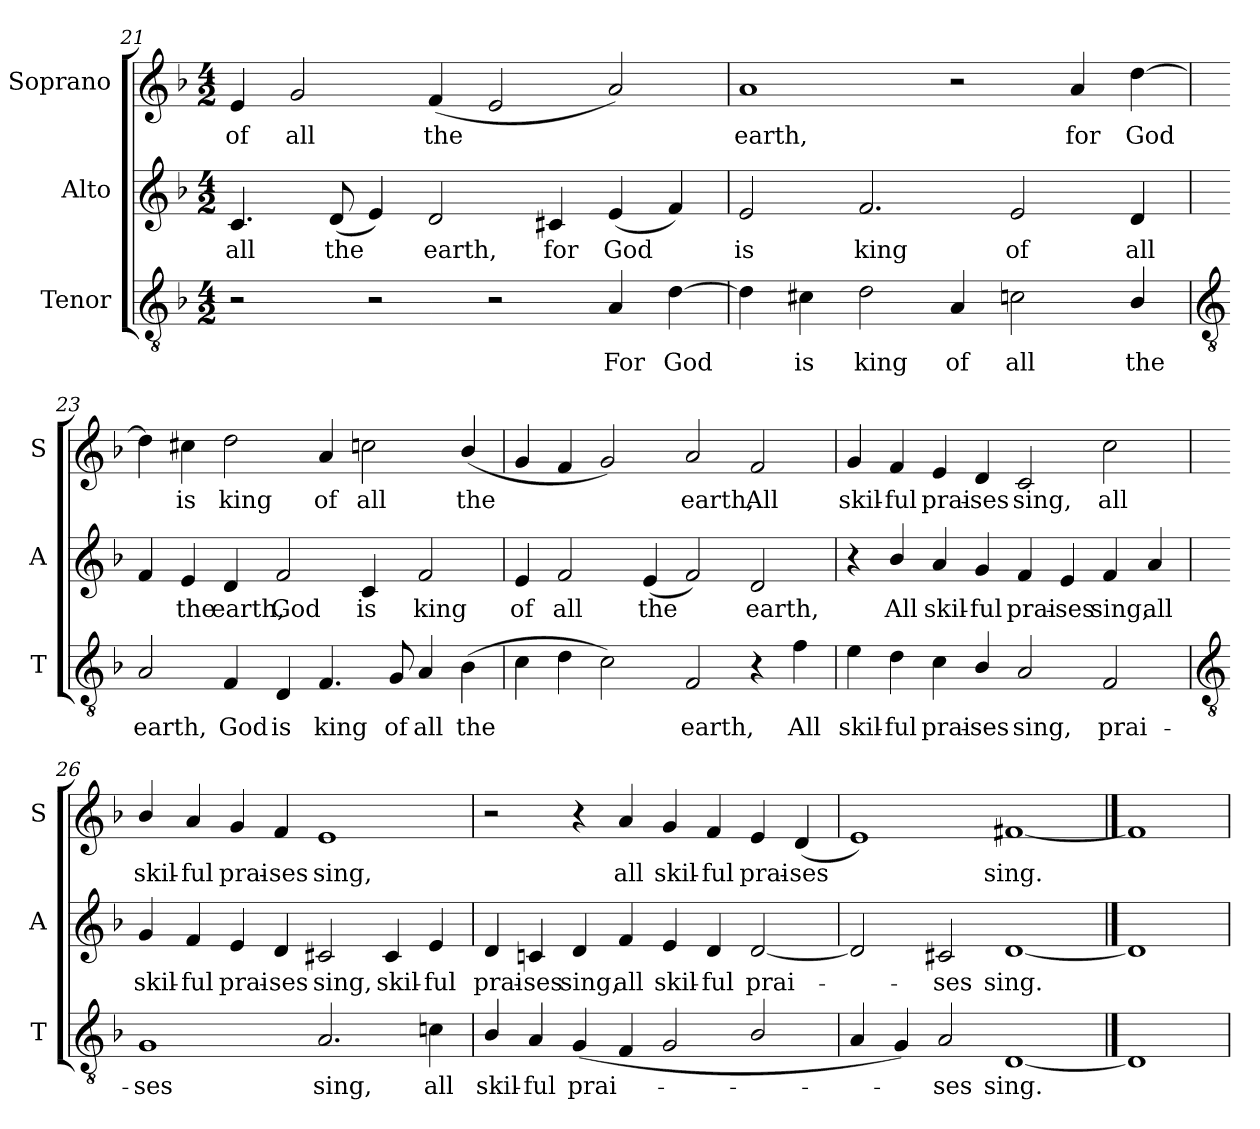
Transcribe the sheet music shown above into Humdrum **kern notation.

**kern	**text	**kern	**text	**kern	**text
*part3	*part3	*part2	*part2	*part1	*part1
*staff3	*staff3	*staff2	*staff2	*staff1	*staff1
*I"Tenor	*	*I"Alto	*	*I"Soprano	*
*I'T	*	*I'A	*	*I'S	*
*clefGv2	*	*clefG2	*	*clefG2	*
*k[b-]	*	*k[b-]	*	*k[b-]	*
*F:	*	*F:	*	*F:	*
*M4/2	*	*M4/2	*	*M4/2	*
=21	=21	=21	=21	=21	=21
!	!	!	!LO:LY:b	!	!LO:LY:b
2r	.	4.c	all	4e	of
!	!	!	!	!	!LO:LY:b
.	.	.	.	2g	all
!	!	!	!LO:LY:b	!	!
.	.	(<8dL	the	.	.
2r	.	4e)	.	.	.
!	!	!	!LO:LY:b	!	!LO:LY:b
.	.	2d	earth,	(<4f	the
2r	.	.	.	2e	.
!	!	!	!LO:LY:b	!	!
.	.	4c#X	for	.	.
!	!LO:LY:b	!	!LO:LY:b	!	!
4A	For	(<4e	God	2a)	.
!	!LO:LY:b	!	!	!	!
[4d	God	4f)	.	.	.
=22	=22	=22	=22	=22	=22
!	!	!	!LO:LY:b	!	!LO:LY:b
4d]	.	2e	is	1a	earth,
!	!LO:LY:b	!	!	!	!
4c#X	is	.	.	.	.
!	!LO:LY:b	!	!LO:LY:b	!	!
2d	king	2.f	king	.	.
!	!LO:LY:b	!	!	!	!
4A	of	.	.	2r	.
!	!LO:LY:b	!	!LO:LY:b	!	!
2cn	all	2e	of	.	.
!	!	!	!	!	!LO:LY:b
.	.	.	.	4a	for
!	!LO:LY:b	!	!LO:LY:b	!	!LO:LY:b
4B-/	the	4d	all	[4dd	God
!!LO:LB:g=z
=23	=23	=23	=23	=23	=23
*clefGv2	*	*	*	*	*
!	!LO:LY:b	!	!	!	!
2A	earth,	4f	.	4dd]	.
!	!	!	!LO:LY:b	!	!LO:LY:b
.	.	4e	the	4cc#X	is
!	!LO:LY:b	!	!LO:LY:b	!	!LO:LY:b
4F	God	4d	earth,	2dd	king
!	!LO:LY:b	!	!LO:LY:b	!	!
4D	is	2f	God	.	.
!	!LO:LY:b	!	!	!	!LO:LY:b
4.F	king	.	.	4a	of
!	!	!	!LO:LY:b	!	!LO:LY:b
.	.	4c	is	2ccn	all
!	!LO:LY:b	!	!	!	!
8G	of	.	.	.	.
!	!LO:LY:b	!	!LO:LY:b	!	!
4A	all	2f	king	.	.
!	!LO:LY:b	!	!	!	!LO:LY:b
(>4B-	the	.	.	(<4b-/	the
=24	=24	=24	=24	=24	=24
!	!	!	!LO:LY:b	!	!
4c	.	4e	of	4g	.
!	!	!	!LO:LY:b	!	!
4d	.	2f	all	4f	.
2c)	.	.	.	2g)	.
!	!	!	!LO:LY:b	!	!
.	.	(<4e	the	.	.
!	!LO:LY:b	!	!	!	!LO:LY:b
2F	earth,	2f)	.	2a	earth,
!	!	!	!LO:LY:b	!	!LO:LY:b
4r	.	2d	earth,	2f	All
!	!LO:LY:b	!	!	!	!
4f	All	.	.	.	.
=25	=25	=25	=25	=25	=25
!	!LO:LY:b	!	!	!	!LO:LY:b
4e	skil-	4r	.	4g	skil-
!	!LO:LY:b	!	!LO:LY:b	!	!LO:LY:b
4d	-ful	4b-/	All	4f	-ful
!	!LO:LY:b	!	!LO:LY:b	!	!LO:LY:b
4c	prai-	4a	skil-	4e	prai-
!	!LO:LY:b	!	!LO:LY:b	!	!LO:LY:b
4B-/	-ses	4g	-ful	4d	-ses
!	!LO:LY:b	!	!LO:LY:b	!	!LO:LY:b
2A	sing,	4f	prai-	2c	sing,
!	!	!	!LO:LY:b	!	!
.	.	4e	-ses	.	.
!	!LO:LY:b	!	!LO:LY:b	!	!LO:LY:b
2F	prai-	4f	sing,	2cc	all
!	!	!	!LO:LY:b	!	!
.	.	4a	all	.	.
!!LO:LB:g=z
=26	=26	=26	=26	=26	=26
*clefGv2	*	*	*	*	*
!	!LO:LY:b	!	!LO:LY:b	!	!LO:LY:b
1G	-ses	4g	skil-	4b-/	skil-
!	!	!	!LO:LY:b	!	!LO:LY:b
.	.	4f	-ful	4a	-ful
!	!	!	!LO:LY:b	!	!LO:LY:b
.	.	4e	prai-	4g	prai-
!	!	!	!LO:LY:b	!	!LO:LY:b
.	.	4d	-ses	4f	-ses
!	!LO:LY:b	!	!LO:LY:b	!	!LO:LY:b
2.A	sing,	2c#X	sing,	1e	sing,
!	!	!	!LO:LY:b	!	!
.	.	4c#	skil-	.	.
!	!LO:LY:b	!	!LO:LY:b	!	!
4cn	all	4e	-ful	.	.
=27	=27	=27	=27	=27	=27
!	!LO:LY:b	!	!LO:LY:b	!	!
4B-/	skil-	4d	prai-	2r	.
!	!LO:LY:b	!	!LO:LY:b	!	!
4A	-ful	4cn	-ses	.	.
!	!LO:LY:b	!	!LO:LY:b	!	!
(<4G	prai-	4d	sing,	4r	.
!	!	!	!LO:LY:b	!	!LO:LY:b
4F	.	4f	all	4a	all
!	!	!	!LO:LY:b	!	!LO:LY:b
2G	.	4e	skil-	4g	skil-
!	!	!	!LO:LY:b	!	!LO:LY:b
.	.	4d	-ful	4f	-ful
!	!	!	!LO:LY:b	!	!LO:LY:b
2B-/	.	[2d	prai-	4e	prai-
!	!	!	!	!	!LO:LY:b
.	.	.	.	(<4d	-ses
=28	=28	=28	=28	=28	=28
4A	.	2d]	.	1e)	.
4G)	.	.	.	.	.
!	!LO:LY:b	!	!LO:LY:b	!	!
2A	ses	2c#X	ses	.	.
!	!LO:LY:b	!	!LO:LY:b	!	!LO:LY:b
[1D	sing.	[1d	sing.	[1f#X	sing.
==29	==29	==29	==29	==29	==29
1D]	.	1d]	.	1f#]	.
=	=	=	=	=	=
*-	*-	*-	*-	*-	*-
